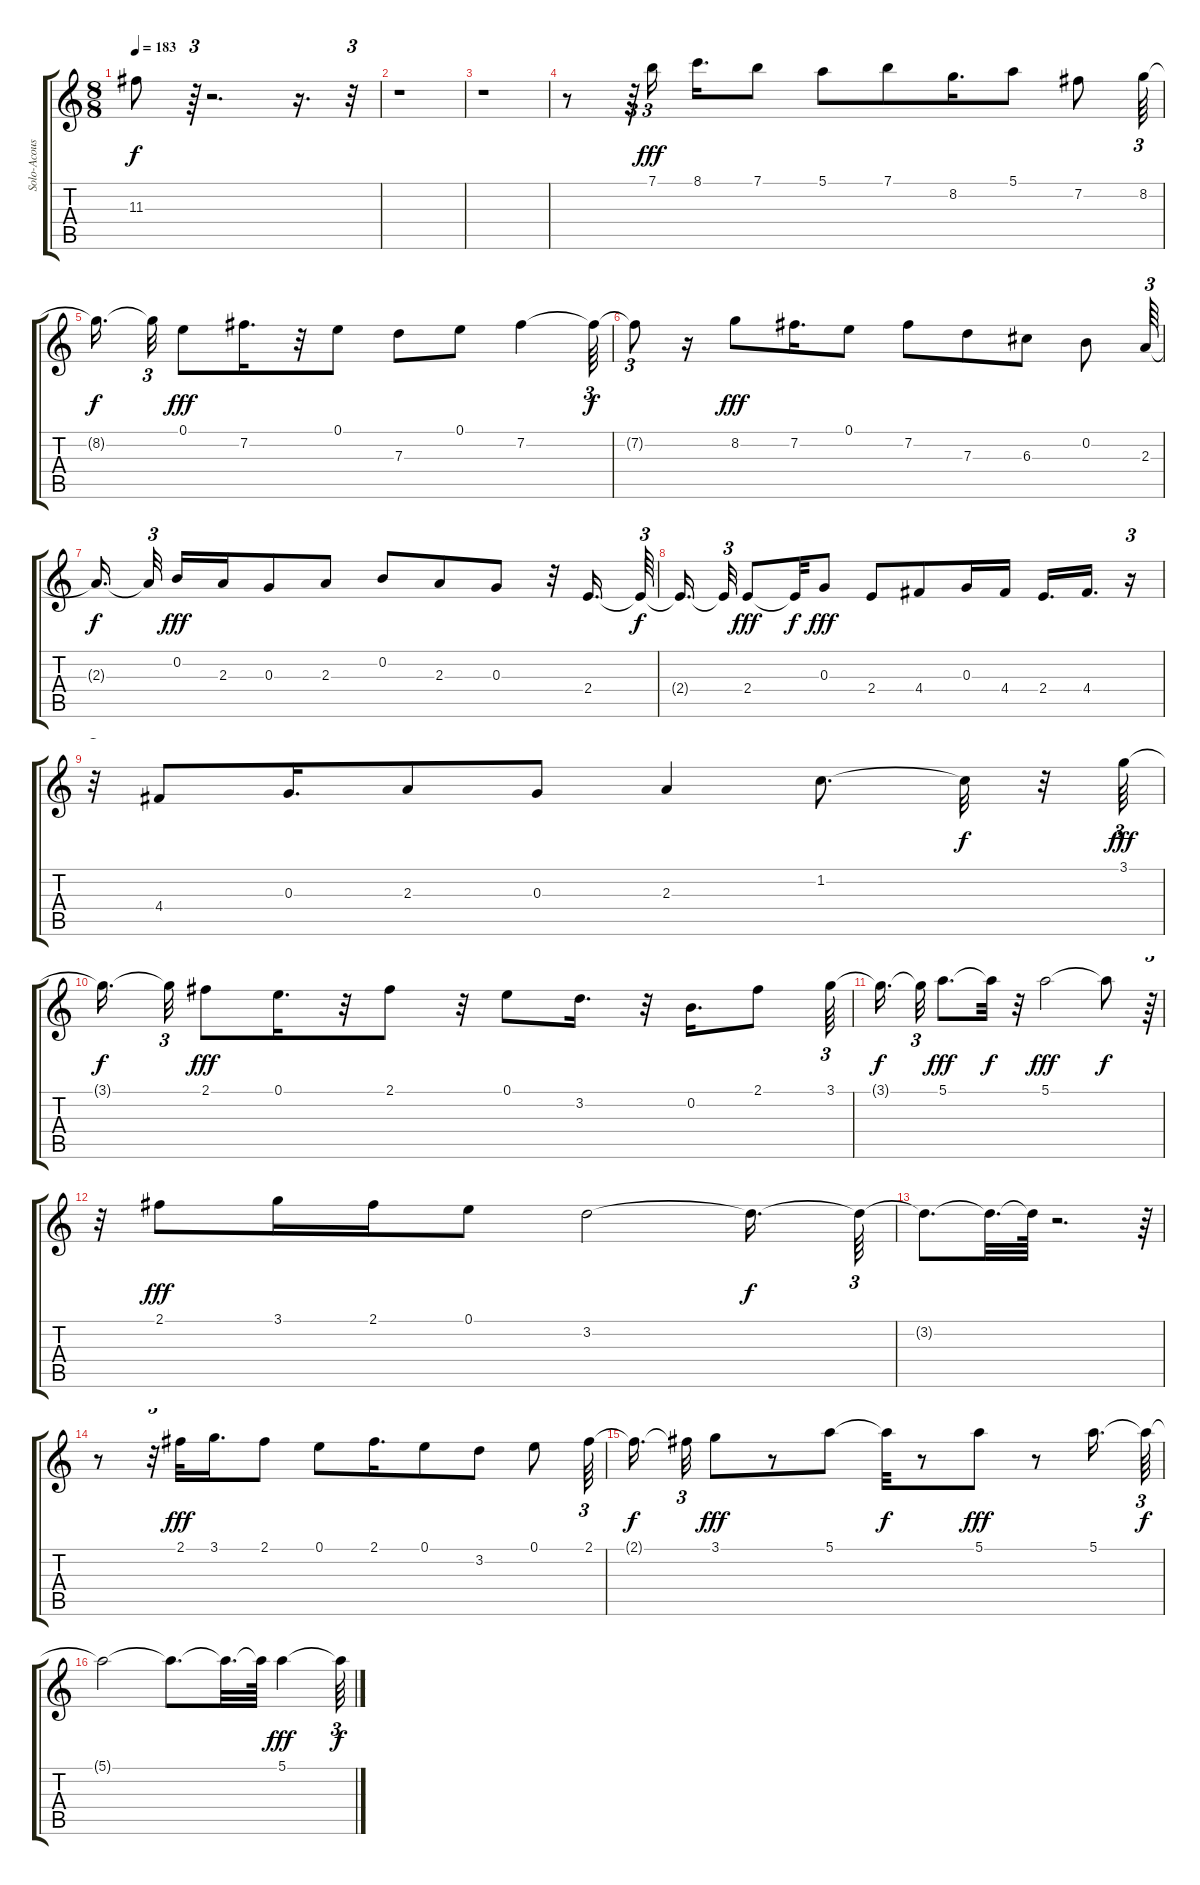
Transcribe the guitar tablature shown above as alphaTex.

\track ("Solo-Acoustic" "Solo-Acous") {instrument acousticguitarnylon}
\staff {score tabs}
\tuning (E4 B3 G3 D3 A2 E2) {hide}
\ts (8 8)
\tempo 183
\clef g2
\ks c
11.3{t}.8{dy f} r.64{tu (3 2)} r.2{d} r.16{d} r.32{tu (3 2)} |
r.1 |
r.1 |
r.8 r.64{tu (3 2)} 7.1.16{tu (3 2) dy fff} 8.1.16{d} 7.1.8 5.1.8 7.1.8 8.2.16{d} 5.1.8 7.2.8 8.2.64{tu (3 2)} |
8.2{t}.16{d dy f beam splitsecondary} 8.2{t}.32{tu (3 2)} 0.1.8{dy fff} 7.2.16{d} r.32 0.1.8 7.3.8 0.1.8 7.2.4 7.2{t}.64{tu (3 2) dy f} |
7.2{t}.8{tu (3 2)} r.16 8.2.8{dy fff} 7.2.16{d} 0.1.8 7.2.8 7.3.8 6.3.8 0.2.8 2.3.64{tu (3 2)} |
2.3{t}.16{d dy f beam splitsecondary} 2.3{t}.32{tu (3 2)} 0.2.16{dy fff} 2.3.16 0.3.8 2.3.8 0.2.8 2.3.8 0.3.8 r.32 2.4.16{d} 2.4{t}.64{tu (3 2) dy f} |
2.4{t}.16{d beam splitsecondary} 2.4{t}.32{tu (3 2)} 2.4.8{dy fff} 2.4{t}.32{dy f} 0.3.8{dy fff} 2.4.8 4.4.8 0.3.16 4.4.16 2.4.16{d} 4.4.16{d} r.16{tu (3 2)} |
r.32{tu (3 2)} 4.4.8 0.3.16{d} 2.3.8 0.3.8 2.3.4 1.2.8{d} 1.2{t}.32{dy f} r.32 3.1.64{tu (3 2) dy fff} |
3.1{t}.16{d dy f beam splitsecondary} 3.1{t}.32{tu (3 2)} 2.1.8{dy fff} 0.1.16{d} r.32 2.1.8 r.32 0.1.8 3.2.16{d} r.32 0.2.16{d} 2.1.8 3.1.64{tu (3 2)} |
3.1{t}.16{d dy f beam splitsecondary} 3.1{t}.32{tu (3 2)} 5.1.8{d dy fff} 5.1{t}.32{dy f} r.32 5.1.2{dy fff} 5.1{t}.8{dy f} r.64{tu (3 2)} |
r.32{tu (3 2)} 2.1.8{dy fff} 3.1.16 2.1.16 0.1.8 3.2.2 3.2{t}.16{d dy f} 3.2{t}.64{tu (3 2)} |
3.2{t}.8{d} 3.2{t}.32{d} 3.2{t}.64 r.2{d} r.64{tu (3 2)} |
r.8 r.32{tu (3 2)} 2.1.32{dy fff} 3.1.16{d} 2.1.8 0.1.8 2.1.16{d} 0.1.8 3.2.8 0.1.8 2.1.64{tu (3 2)} |
2.1{t}.16{d dy f beam splitsecondary} 2.1{t}.32{tu (3 2)} 3.1.8{dy fff} r.8 5.1.8 5.1{t}.32{dy f} r.8 5.1.8{dy fff} r.8 5.1.16{d} 5.1{t}.64{tu (3 2) dy f} |
5.1{t}.2 5.1{t}.8{d} 5.1{t}.32{d} 5.1{t}.64 5.1.4{dy fff} 5.1{t}.64{tu (3 2) dy f}
